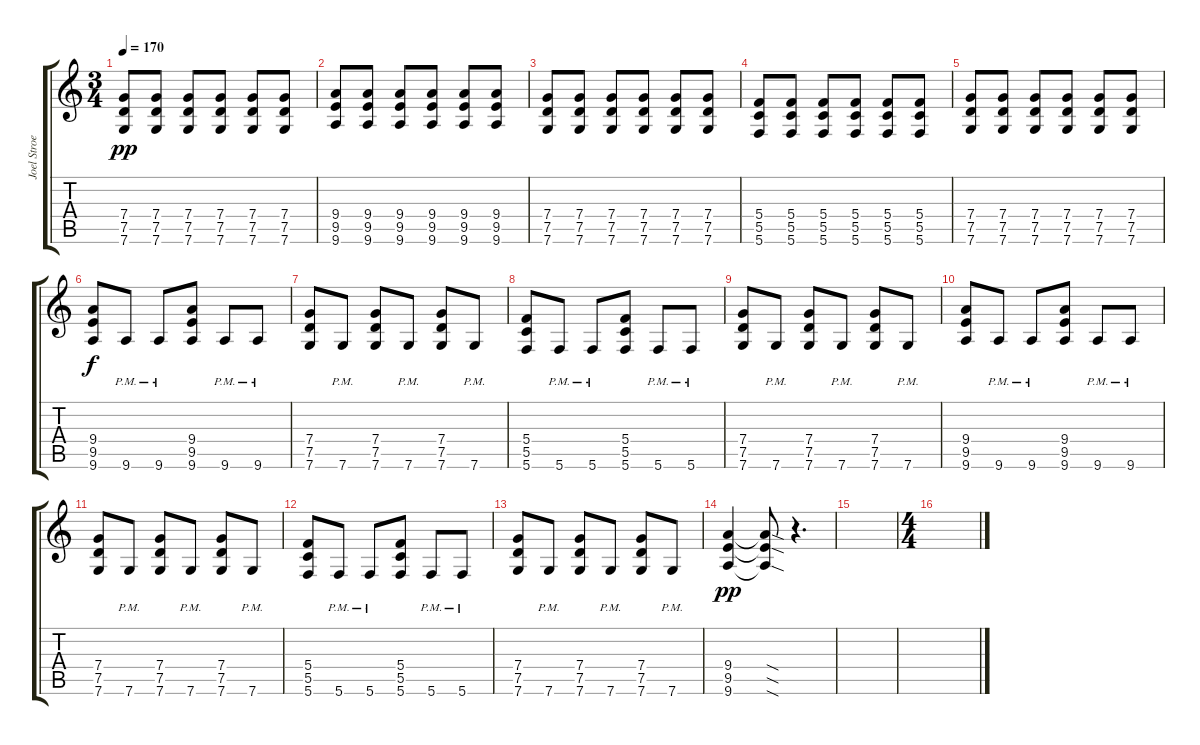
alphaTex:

\track ("Joel Stroetzel" "Joel Stroe") {instrument distortionguitar}
\staff {score tabs}
\tuning (D4 A3 F3 C3 G2 C2) {hide}
\ts (3 4)
\tempo 170
\clef g2
\ks c
(7.4 7.5 7.6).8{dy pp} (7.4 7.5 7.6).8 (7.4 7.5 7.6).8 (7.4 7.5 7.6).8 (7.4 7.5 7.6).8 (7.4 7.5 7.6).8 |
(9.4 9.5 9.6).8 (9.4 9.5 9.6).8 (9.4 9.5 9.6).8 (9.4 9.5 9.6).8 (9.4 9.5 9.6).8 (9.4 9.5 9.6).8 |
(7.4 7.5 7.6).8 (7.4 7.5 7.6).8 (7.4 7.5 7.6).8 (7.4 7.5 7.6).8 (7.4 7.5 7.6).8 (7.4 7.5 7.6).8 |
(5.4 5.5 5.6).8 (5.4 5.5 5.6).8 (5.4 5.5 5.6).8 (5.4 5.5 5.6).8 (5.4 5.5 5.6).8 (5.4 5.5 5.6).8 |
(7.4 7.5 7.6).8 (7.4 7.5 7.6).8 (7.4 7.5 7.6).8 (7.4 7.5 7.6).8 (7.4 7.5 7.6).8 (7.4 7.5 7.6).8 |
(9.4 9.5 9.6).8{dy f} 9.6{pm}.8 9.6{pm}.8 (9.4 9.5 9.6).8 9.6{pm}.8 9.6{pm}.8 |
(7.4 7.5 7.6).8 7.6{pm}.8 (7.4 7.5 7.6).8 7.6{pm}.8 (7.4 7.5 7.6).8 7.6{pm}.8 |
(5.4 5.5 5.6).8 5.6{pm}.8 5.6{pm}.8 (5.4 5.5 5.6).8 5.6{pm}.8 5.6{pm}.8 |
(7.4 7.5 7.6).8 7.6{pm}.8 (7.4 7.5 7.6).8 7.6{pm}.8 (7.4 7.5 7.6).8 7.6{pm}.8 |
(9.4 9.5 9.6).8 9.6{pm}.8 9.6{pm}.8 (9.4 9.5 9.6).8 9.6{pm}.8 9.6{pm}.8 |
(7.4 7.5 7.6).8 7.6{pm}.8 (7.4 7.5 7.6).8 7.6{pm}.8 (7.4 7.5 7.6).8 7.6{pm}.8 |
(5.4 5.5 5.6).8 5.6{pm}.8 5.6{pm}.8 (5.4 5.5 5.6).8 5.6{pm}.8 5.6{pm}.8 |
(7.4 7.5 7.6).8 7.6{pm}.8 (7.4 7.5 7.6).8 7.6{pm}.8 (7.4 7.5 7.6).8 7.6{pm}.8 |
(9.4 9.5 9.6).4{dy pp} (9.4{sod t} 9.5{sod t} 9.6{sod t}).8 r.4{d} |
|
\ts (4 4)
